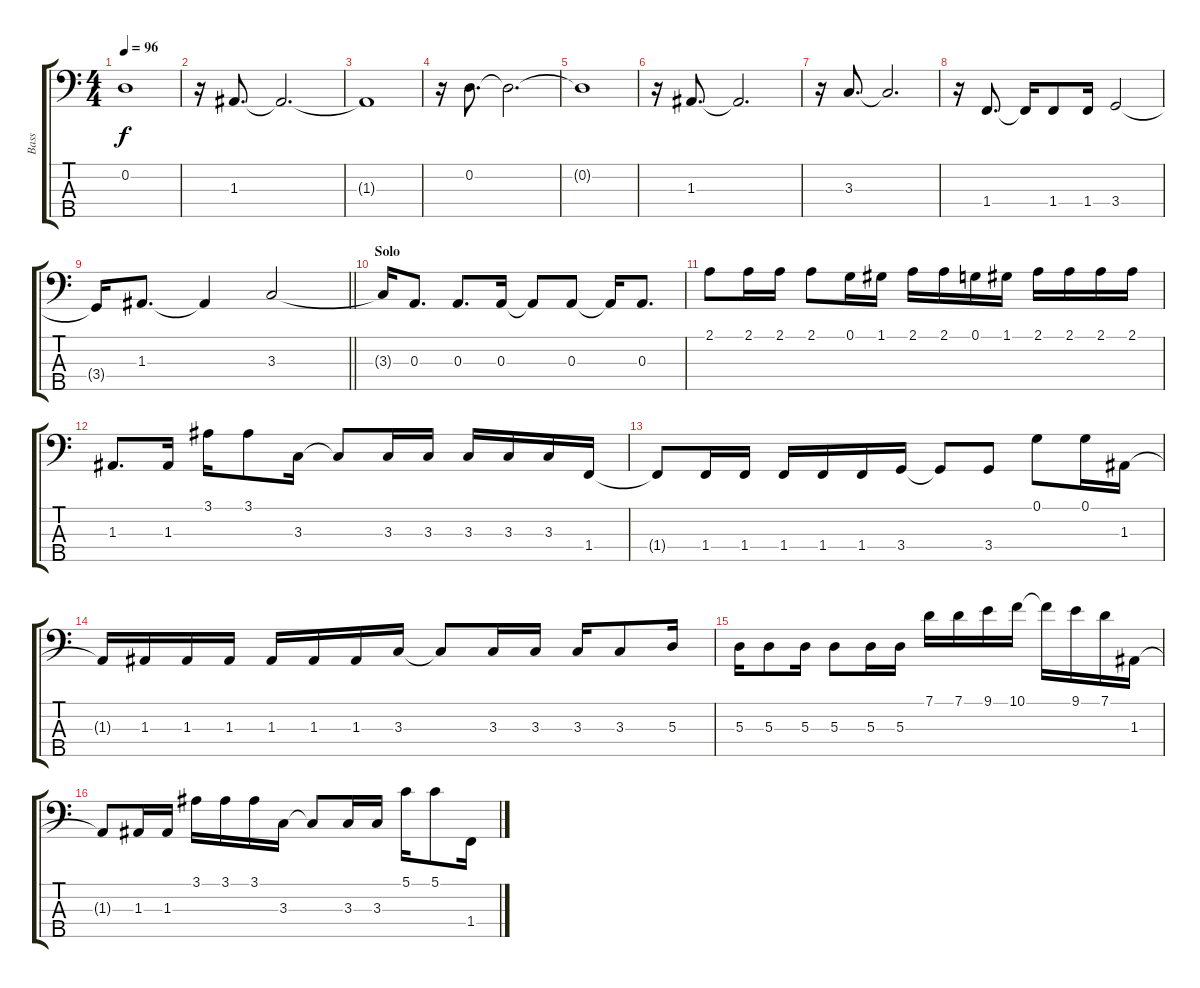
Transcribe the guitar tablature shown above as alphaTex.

\track ("Bass" "Bass") {instrument electricbassfinger}
\staff {score tabs}
\tuning (G2 D2 A1 E1 B0) {hide}
\ts (4 4)
\tempo 96
\clef f4
\ks c
0.2{t}.1{dy f} |
r.16 1.3.8{d} 1.3{t}.2{d} |
1.3{t}.1 |
r.16 0.2.8{d} 0.2{t}.2{d} |
0.2{t}.1 |
r.16 1.3.8{d} 1.3{t}.2{d} |
r.16 3.3.8{d} 3.3{t}.2{d} |
r.16 1.4.8{d} 1.4{t}.16 1.4.8 1.4.16 3.4.2 |
\barLineRight lightlight
3.4{t}.16 1.3.8{d} 1.3{t}.4 3.3.2 |
\section ("" "Solo")
3.3{t}.16 0.3.8{d} 0.3.8{d} 0.3.16 0.3{t}.8 0.3.8 0.3{t}.16 0.3.8{d} |
2.1.8 2.1.16 2.1.16 2.1.8 0.1.16 1.1.16 2.1.16 2.1.16 0.1.16 1.1.16 2.1.16 2.1.16 2.1.16 2.1.16 |
1.3.8{d} 1.3.16 3.1.16 3.1.8 3.3.16 3.3{t}.8 3.3.16 3.3.16 3.3.16 3.3.16 3.3.16 1.4.16 |
1.4{t}.8 1.4.16 1.4.16 1.4.16 1.4.16 1.4.16 3.4.16 3.4{t}.8 3.4.8 0.1.8 0.1.16 1.3.16 |
1.3{t}.16 1.3.16 1.3.16 1.3.16 1.3.16 1.3.16 1.3.16 3.3.16 3.3{t}.8 3.3.16 3.3.16 3.3.16 3.3.8 5.3.16 |
5.3.16 5.3.8 5.3.16 5.3.8 5.3.16 5.3.16 7.1.16 7.1.16 9.1.16 10.1.16 10.1{t}.16 9.1.16 7.1.16 1.3.16 |
1.3{t}.8 1.3.16 1.3.16 3.1.16 3.1.16 3.1.16 3.3.16 3.3{t}.8 3.3.16 3.3.16 5.1.16 5.1.8 1.4.16
